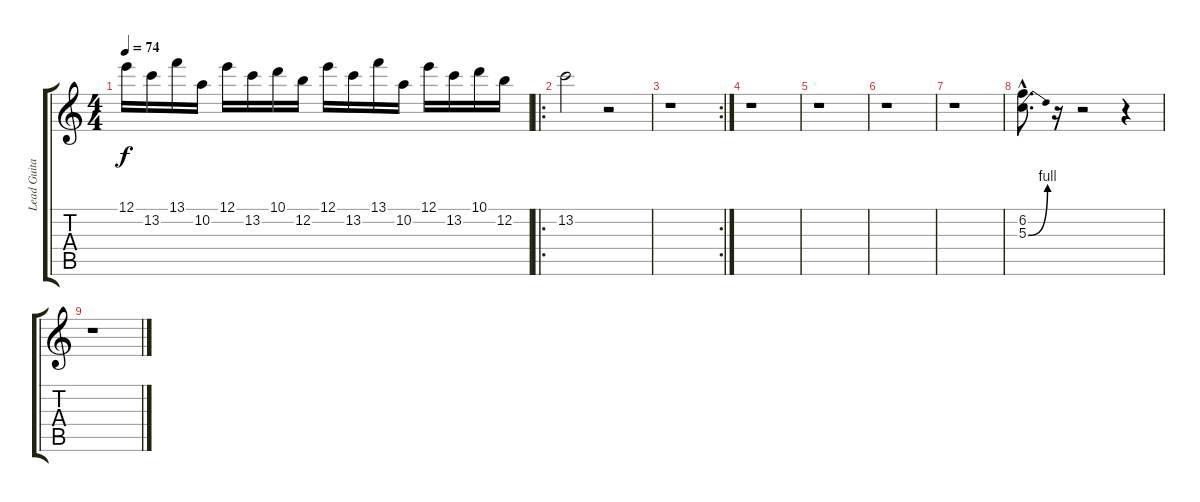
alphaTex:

\track ("Lead Guitar" "Lead Guita") {instrument overdrivenguitar}
\staff {score tabs}
\tuning (E4 B3 G3 D3 A2 E2) {hide}
\ts (4 4)
\tempo 74
\clef g2
\ks c
12.1.16{dy f} 13.2.16 13.1.16 10.2.16 12.1.16 13.2.16 10.1.16 12.2.16 12.1.16 13.2.16 13.1.16 10.2.16 12.1.16 13.2.16 10.1.16 12.2.16 |
\ro
13.2.2{volume 0} r.2 |
\rc 2
r.1 |
r.1 |
r.1 |
r.1 |
r.1 |
(6.2{hac} 5.3{be (bend 0 0 60 4) hac}).8{d volume 7 instrument distortionguitar} r.16 r.2 r.4 |
r.1
